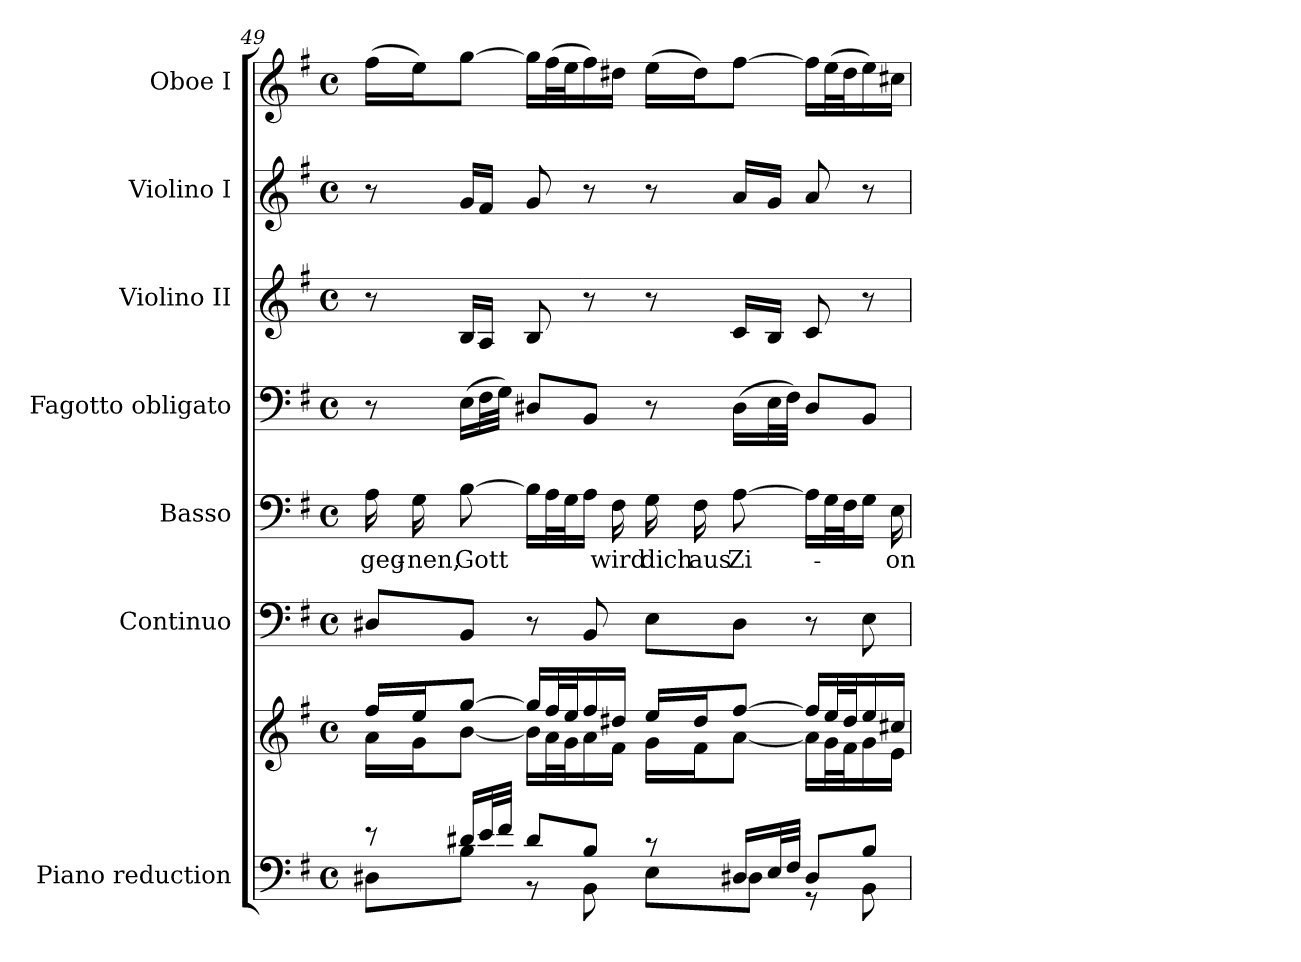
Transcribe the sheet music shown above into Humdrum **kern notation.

**kern	**kern	**kern	**kern	**text	**kern	**kern	**kern	**kern
*part7	*part7	*part6	*part5	*part5	*part4	*part3	*part2	*part1
*staff8	*staff7	*staff6	*staff5	*staff5	*staff4	*staff3	*staff2	*staff1
*I"Piano reduction	*	*I"Continuo	*I"Basso	*	*I"Fagotto obligato	*I"Violino II	*I"Violino I	*I"Oboe I
*I'Pno	*	*	*	*	*	*I'Vln	*I'Vln	*I'Ob
!!LO:PB:g=z
*clefF4	*clefG2	*clefF4	*clefF4	*	*clefF4	*clefG2	*clefG2	*clefG2
*k[f#]	*k[f#]	*k[f#]	*k[f#]	*	*k[f#]	*k[f#]	*k[f#]	*k[f#]
*M4/4	*M4/4	*M4/4	*M4/4	*	*M4/4	*M4/4	*M4/4	*M4/4
*met(c)	*met(c)	*met(c)	*met(c)	*	*met(c)	*met(c)	*met(c)	*met(c)
=49	=49	=49	=49	=49	=49	=49	=49	=49
*^	*^	*	*	*	*	*	*	*
!	!	!	!	!	!	!LO:LY:b	!	!	!	!
8r	8D#X\L	16ff#/LL	16a\LL	8D#X/L	16A\	-geg-	8r	8r	8r	(16ff#\LL
!	!	!	!	!	!	!LO:LY:b	!	!	!	!
.	.	16ee/J	16g\J	.	16G\	-nen,	.	.	.	16ee\J)
!	!	!	!	!	!	!LO:LY:b	!	!	!	!
16d#X/LL	8B\J	[8gg/J	[8b\J	8BB/J	[8B\	Gott	(16E\LL	16B/LL	16g/LL	[8gg\J
32e/L	.	.	.	.	.	.	32F#\L	16A/JJ	16f#/JJ	.
32f#/JJJ	.	.	.	.	.	.	32G\JJJ)	.	.	.
8d#/L	8r	16gg/LL]	16b\LL]	8r	16B\LL]	.	8D#X/L	8B/	8g/	16gg\LL]
.	.	32ff#/L	32a\L	.	32A\L	.	.	.	.	(32ff#\L
.	.	32ee/J	32g\J	.	32G\J	.	.	.	.	32ee\J
8B/J	8BB\	16ff#/	16a\	8BB/	16A\JJ	.	8BB/J	8r	8r	16ff#\)
!	!	!	!	!	!	!LO:LY:b	!	!	!	!
.	.	16dd#X/JJ	16f#\JJ	.	16F#\	wird	.	.	.	16dd#X\JJ
!	!	!	!	!	!	!LO:LY:b	!	!	!	!
8r	8E\L	16ee/LL	16g\LL	8E\L	16G\	dich	8r	8r	8r	(16ee\LL
!	!	!	!	!	!	!LO:LY:b	!	!	!	!
.	.	16dd#/J	16f#\J	.	16F#\	aus	.	.	.	16dd#\J)
!	!	!	!	!	!	!LO:LY:b	!	!	!	!
16D#X/LL	8D#\J	[8ff#/J	[8a\J	8D#\J	[8A\	Zi-	(16D#\LL	16c/LL	16a/LL	[8ff#\J
32E/L	.	.	.	.	.	.	32E\L	16B/JJ	16g/JJ	.
32F#/JJJ	.	.	.	.	.	.	32F#\JJJ)	.	.	.
8D#/L	8r	16ff#/LL]	16a\LL]	8r	16A\LL]	.	8D#/L	8c/	8a/	16ff#\LL]
.	.	32ee/L	32g\L	.	32G\L	.	.	.	.	(32ee\L
.	.	32dd#/J	32f#\J	.	32F#\J	.	.	.	.	32dd#\J
8B/J	8BB\	16ee/	16g\	8E\	16G\JJ	.	8BB/J	8r	8r	16ee\)
!	!	!	!	!	!	!LO:LY:b	!	!	!	!
.	.	16cc#X/JJ	16e\JJ	.	16E\	-on	.	.	.	16cc#X\JJ
*v	*v	*	*	*	*	*	*	*	*	*
*	*v	*v	*	*	*	*	*	*	*
=	=	=	=	=	=	=	=	=
*-	*-	*-	*-	*-	*-	*-	*-	*-
